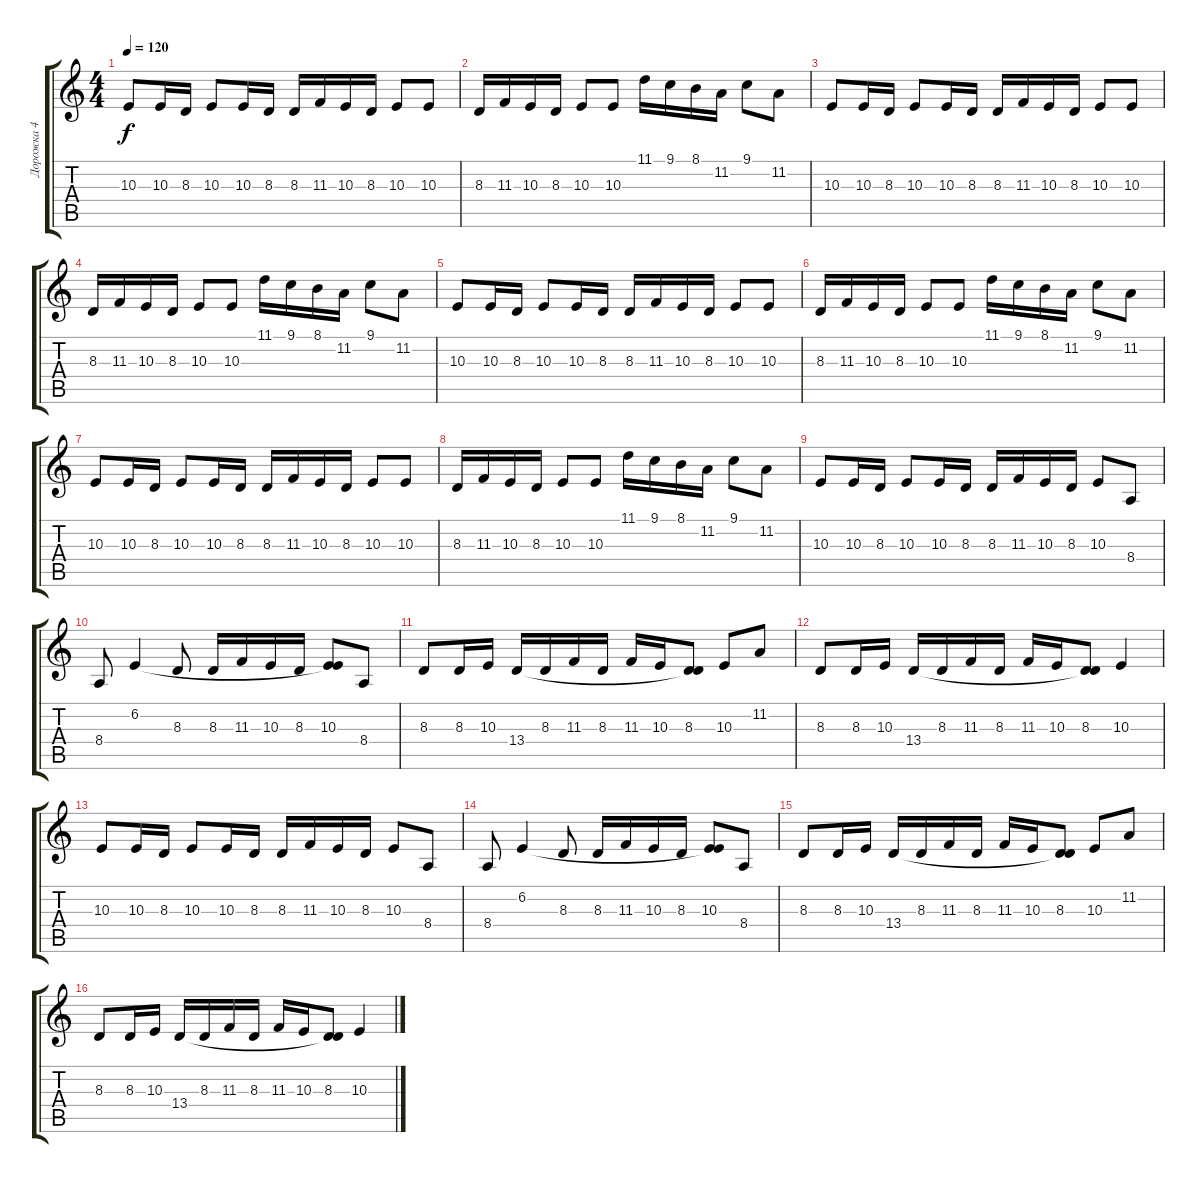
\track ("Дорожка 4" "Дорожка 4") {instrument oboe}
\staff {score tabs}
\tuning (Eb4 Bb3 Gb3 Db3 Ab2 Eb2) {hide}
\ts (4 4)
\tempo 120
\clef g2
\ks c
10.3.8{dy f} 10.3.16 8.3.16 10.3.8 10.3.16 8.3.16 8.3.16 11.3.16 10.3.16 8.3.16 10.3.8 10.3.8 |
8.3.16 11.3.16 10.3.16 8.3.16 10.3.8 10.3.8 11.1.16 9.1.16 8.1.16 11.2.16 9.1.8 11.2.8 |
10.3.8 10.3.16 8.3.16 10.3.8 10.3.16 8.3.16 8.3.16 11.3.16 10.3.16 8.3.16 10.3.8 10.3.8 |
8.3.16 11.3.16 10.3.16 8.3.16 10.3.8 10.3.8 11.1.16 9.1.16 8.1.16 11.2.16 9.1.8 11.2.8 |
10.3.8 10.3.16 8.3.16 10.3.8 10.3.16 8.3.16 8.3.16 11.3.16 10.3.16 8.3.16 10.3.8 10.3.8 |
8.3.16 11.3.16 10.3.16 8.3.16 10.3.8 10.3.8 11.1.16 9.1.16 8.1.16 11.2.16 9.1.8 11.2.8 |
10.3.8 10.3.16 8.3.16 10.3.8 10.3.16 8.3.16 8.3.16 11.3.16 10.3.16 8.3.16 10.3.8 10.3.8 |
8.3.16 11.3.16 10.3.16 8.3.16 10.3.8 10.3.8 11.1.16 9.1.16 8.1.16 11.2.16 9.1.8 11.2.8 |
10.3.8 10.3.16 8.3.16 10.3.8 10.3.16 8.3.16 8.3.16 11.3.16 10.3.16 8.3.16 10.3.8 8.4.8 |
8.4.8 6.2.4 8.3.8 8.3.16 11.3.16 10.3.16 8.3.16 (6.2{t} 10.3).8 8.4.8 |
8.3.8 8.3.16 10.3.16 13.4.16 8.3.16 11.3.16 8.3.16 11.3.16 10.3.16 (8.3 13.4{t}).8 10.3.8 11.2.8 |
8.3.8 8.3.16 10.3.16 13.4.16 8.3.16 11.3.16 8.3.16 11.3.16 10.3.16 (8.3 13.4{t}).8 10.3.4 |
10.3.8 10.3.16 8.3.16 10.3.8 10.3.16 8.3.16 8.3.16 11.3.16 10.3.16 8.3.16 10.3.8 8.4.8 |
8.4.8 6.2.4 8.3.8 8.3.16 11.3.16 10.3.16 8.3.16 (6.2{t} 10.3).8 8.4.8 |
8.3.8 8.3.16 10.3.16 13.4.16 8.3.16 11.3.16 8.3.16 11.3.16 10.3.16 (8.3 13.4{t}).8 10.3.8 11.2.8 |
8.3.8 8.3.16 10.3.16 13.4.16 8.3.16 11.3.16 8.3.16 11.3.16 10.3.16 (8.3 13.4{t}).8 10.3.4
